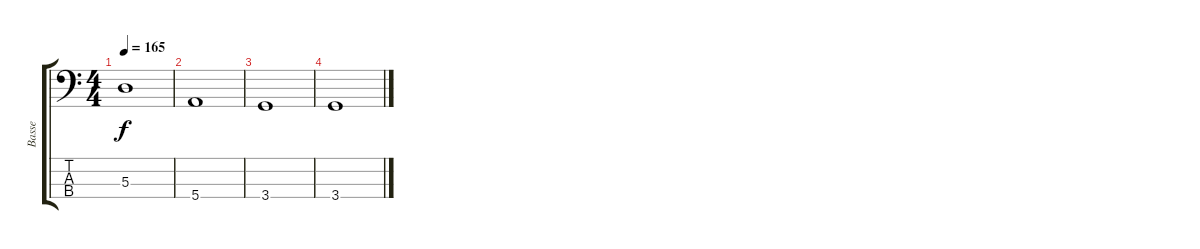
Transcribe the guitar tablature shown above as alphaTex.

\track ("Basse" "Basse") {instrument electricbassfinger}
\staff {score tabs}
\tuning (G2 D2 A1 E1) {hide}
\ts (4 4)
\tempo 165
\clef f4
\ks c
5.3.1{dy f} |
5.4.1 |
3.4.1 |
3.4.1
